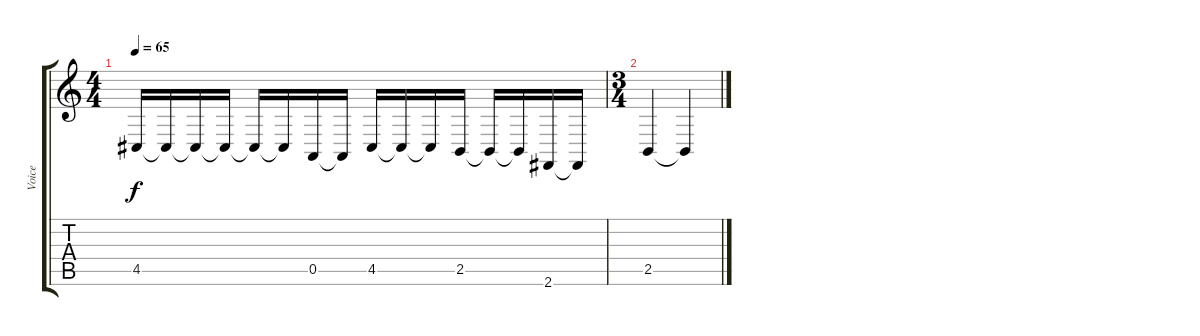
\track ("Voice" "Voice") {instrument clarinet}
\staff {score tabs}
\tuning (E4 B3 G3 D3 A2 E2) {hide}
\ts (4 4)
\tempo 65
\clef g2
\ks c
4.5{t}.16{dy f} 4.5{t}.16 4.5{t}.16 4.5{t}.16 4.5{t}.16 4.5{t}.16 0.5.16 0.5{t}.16 4.5.16 4.5{t}.16 4.5{t}.16 2.5.16 2.5{t}.16 2.5{t}.16 2.6.16 2.6{t}.16 |
\ts (3 4)
2.5.4 2.5{t}.4
